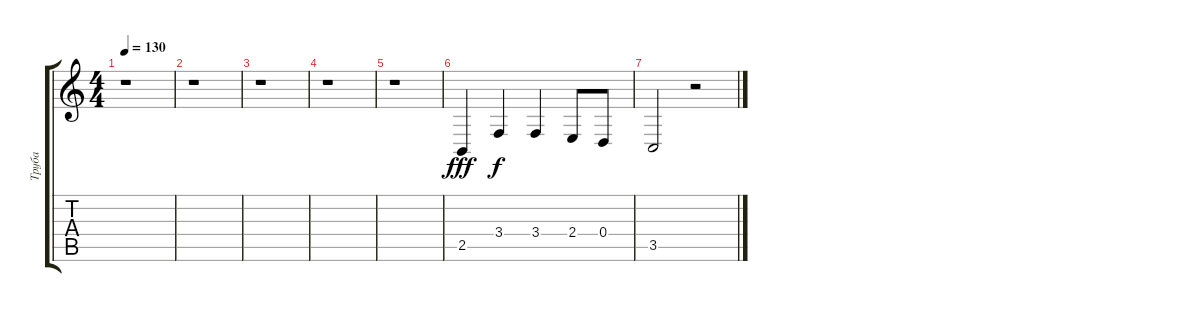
\track ("Труба" "Труба") {instrument trumpet}
\staff {score tabs}
\tuning (E4 B3 G3 D3 A2 E2) {hide}
\ts (4 4)
\tempo 130
\clef g2
\ks c
r.1{dy f} |
r.1 |
r.1 |
r.1 |
r.1 |
2.5.4{dy fff} 3.4.4{dy f} 3.4.4 2.4.8 0.4.8 |
3.5.2 r.2
